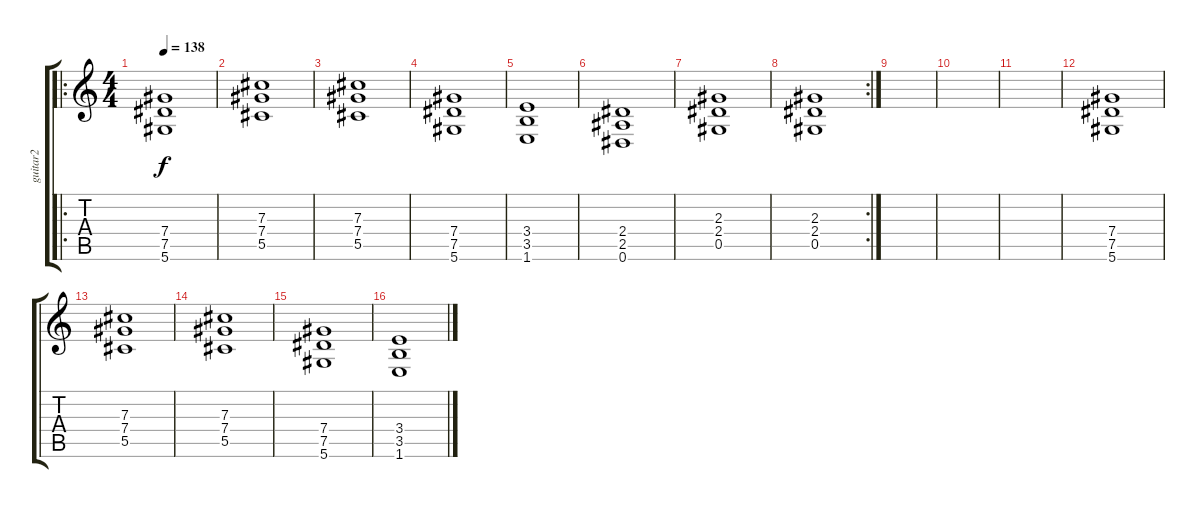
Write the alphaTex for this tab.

\track ("guitar2" "guitar2") {instrument overdrivenguitar}
\staff {score tabs}
\tuning (Eb4 Bb3 Gb3 Db3 Ab2 Eb2) {hide}
\ro
\ts (4 4)
\tempo 138
\clef g2
\ks c
(7.4 7.5 5.6).1{dy f} |
(7.3 7.4 5.5).1 |
(7.3 7.4 5.5).1 |
(7.4 7.5 5.6).1 |
(3.4 3.5 1.6).1 |
(2.4 2.5 0.6).1 |
(2.3 2.4 0.5).1 |
\rc 2
(2.3 2.4 0.5).1 |
|
|
|
(7.4 7.5 5.6).1 |
(7.3 7.4 5.5).1 |
(7.3 7.4 5.5).1 |
(7.4 7.5 5.6).1 |
(3.4 3.5 1.6).1
